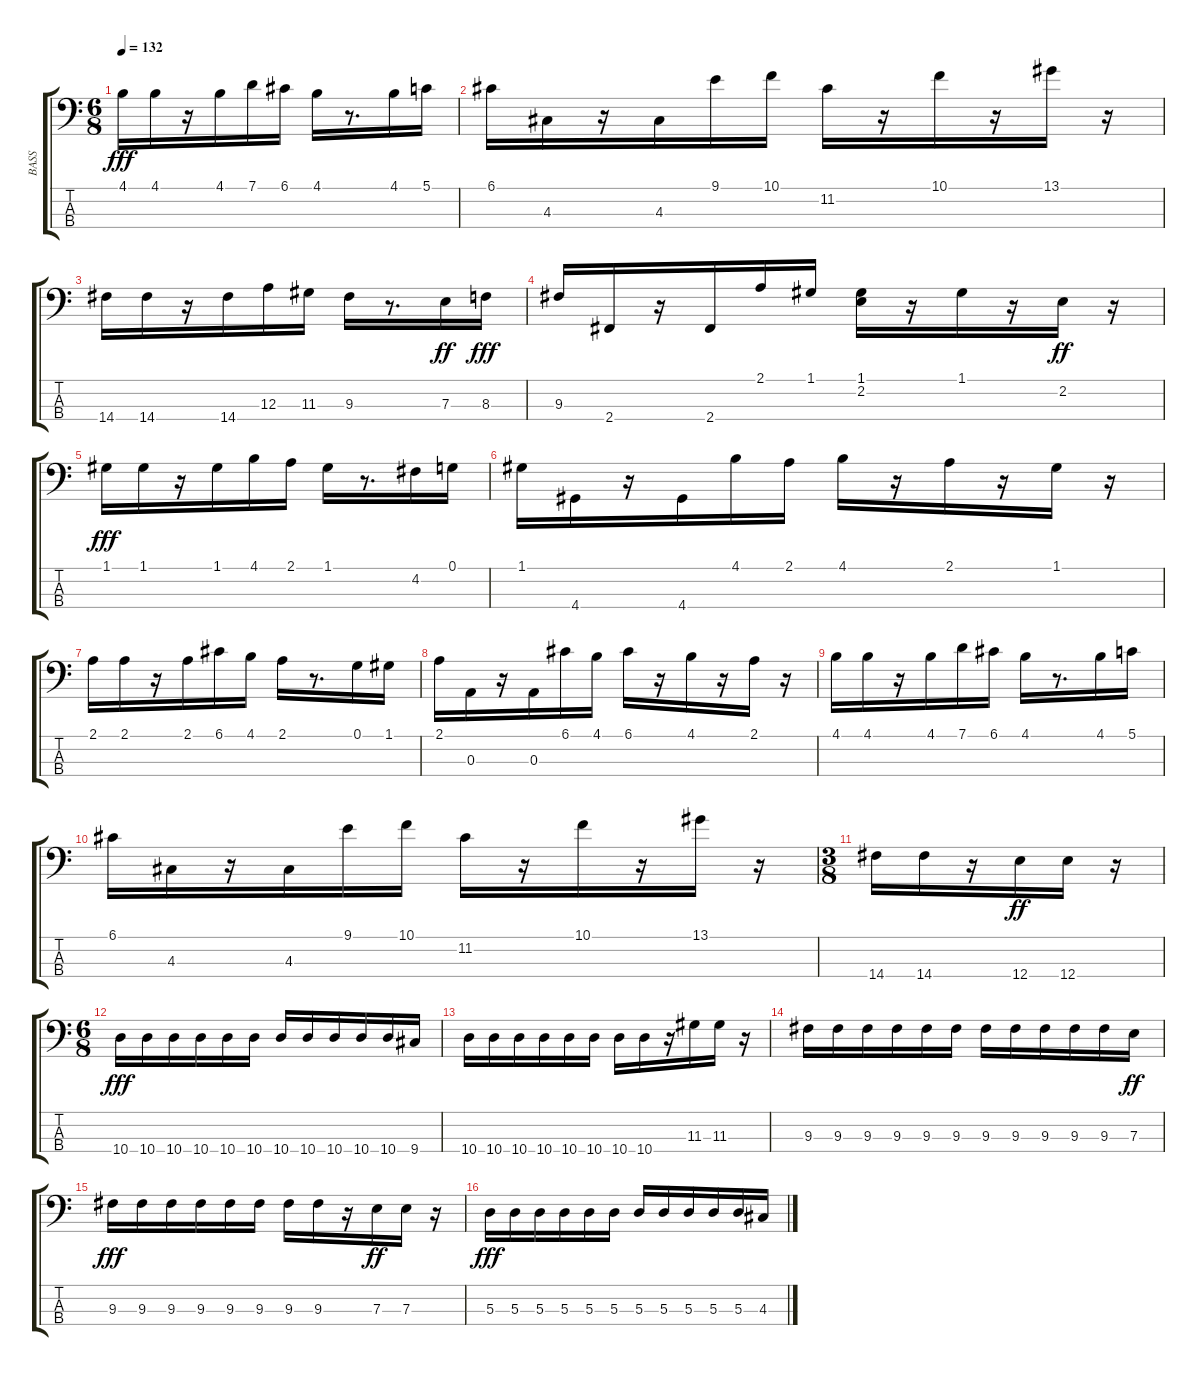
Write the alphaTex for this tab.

\track ("BASS" "BASS") {instrument slapbass1}
\staff {score tabs}
\tuning (G2 D2 A1 E1) {hide}
\ts (6 8)
\tempo 132
\clef f4
\ks c
4.1.16{dy fff} 4.1.16 r.16 4.1.16 7.1.16 6.1.16 4.1.16 r.8{d} 4.1.16 5.1.16 |
6.1.16 4.3.16 r.16 4.3.16 9.1.16 10.1.16 11.2.16 r.16 10.1.16 r.16 13.1.16 r.16 |
14.4.16 14.4.16 r.16 14.4.16 12.3.16 11.3.16 9.3.16 r.8{d} 7.3.16{dy ff} 8.3.16{dy fff} |
9.3.16 2.4.16 r.16 2.4.16 2.1.16 1.1.16 (1.1 2.2).16 r.16 1.1.16 r.16 2.2.16{dy ff} r.16 |
1.1.16{dy fff} 1.1.16 r.16 1.1.16 4.1.16 2.1.16 1.1.16 r.8{d} 4.2.16 0.1.16 |
1.1.16 4.4.16 r.16 4.4.16 4.1.16 2.1.16 4.1.16 r.16 2.1.16 r.16 1.1.16 r.16 |
2.1.16 2.1.16 r.16 2.1.16 6.1.16 4.1.16 2.1.16 r.8{d} 0.1.16 1.1.16 |
2.1.16 0.3.16 r.16 0.3.16 6.1.16 4.1.16 6.1.16 r.16 4.1.16 r.16 2.1.16 r.16 |
4.1.16 4.1.16 r.16 4.1.16 7.1.16 6.1.16 4.1.16 r.8{d} 4.1.16 5.1.16 |
6.1.16 4.3.16 r.16 4.3.16 9.1.16 10.1.16 11.2.16 r.16 10.1.16 r.16 13.1.16 r.16 |
\ts (3 8)
14.4.16 14.4.16 r.16 12.4.16{dy ff} 12.4.16 r.16 |
\ts (6 8)
10.4.16{dy fff} 10.4.16 10.4.16 10.4.16 10.4.16 10.4.16 10.4.16 10.4.16 10.4.16 10.4.16 10.4.16 9.4.16 |
10.4.16 10.4.16 10.4.16 10.4.16 10.4.16 10.4.16 10.4.16 10.4.16 r.16 11.3.16 11.3.16 r.16 |
9.3.16 9.3.16 9.3.16 9.3.16 9.3.16 9.3.16 9.3.16 9.3.16 9.3.16 9.3.16 9.3.16 7.3.16{dy ff} |
9.3.16{dy fff} 9.3.16 9.3.16 9.3.16 9.3.16 9.3.16 9.3.16 9.3.16 r.16 7.3.16{dy ff} 7.3.16 r.16 |
5.3.16{dy fff} 5.3.16 5.3.16 5.3.16 5.3.16 5.3.16 5.3.16 5.3.16 5.3.16 5.3.16 5.3.16 4.3.16
